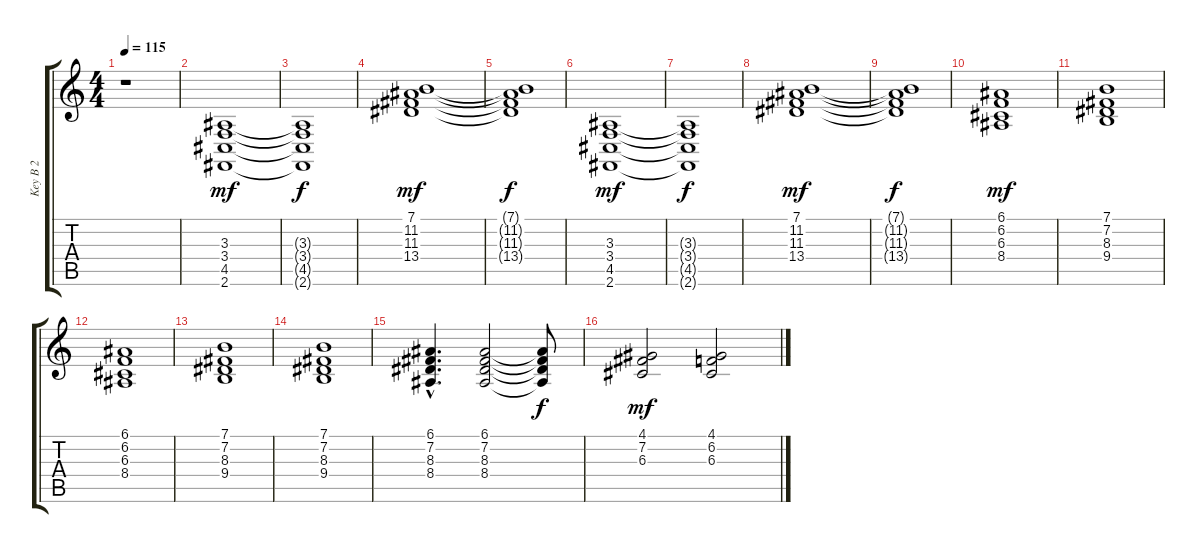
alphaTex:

\track ("Key B 2" "Key B 2") {instrument honkytonkpiano}
\staff {score tabs}
\tuning (E4 B3 G3 D3 A2 E2) {hide}
\ts (4 4)
\tempo 115
\clef g2
\ks c
r.1{dy mf} |
(3.3 3.4 4.5 2.6).1 |
(3.3{t} 3.4{t} 4.5{t} 2.6{t}).1{dy f} |
(7.1 11.2 11.3 13.4).1{dy mf} |
(7.1{t} 11.2{t} 11.3{t} 13.4{t}).1{dy f} |
(3.3 3.4 4.5 2.6).1{dy mf} |
(3.3{t} 3.4{t} 4.5{t} 2.6{t}).1{dy f} |
(7.1 11.2 11.3 13.4).1{dy mf} |
(7.1{t} 11.2{t} 11.3{t} 13.4{t}).1{dy f} |
(6.1 6.2 6.3 8.4).1{dy mf} |
(7.1 7.2 8.3 9.4).1 |
(6.1 6.2 6.3 8.4).1 |
(7.1 7.2 8.3 9.4).1 |
(7.1 7.2 8.3 9.4).1 |
(6.1{hac} 7.2{hac} 8.3{hac} 8.4{hac}).4{d} (6.1 7.2 8.3 8.4).2 (6.1{t} 7.2{t} 8.3{t} 8.4{t}).8{dy f} |
(4.1 7.2 6.3).2{dy mf} (4.1 6.2 6.3).2
